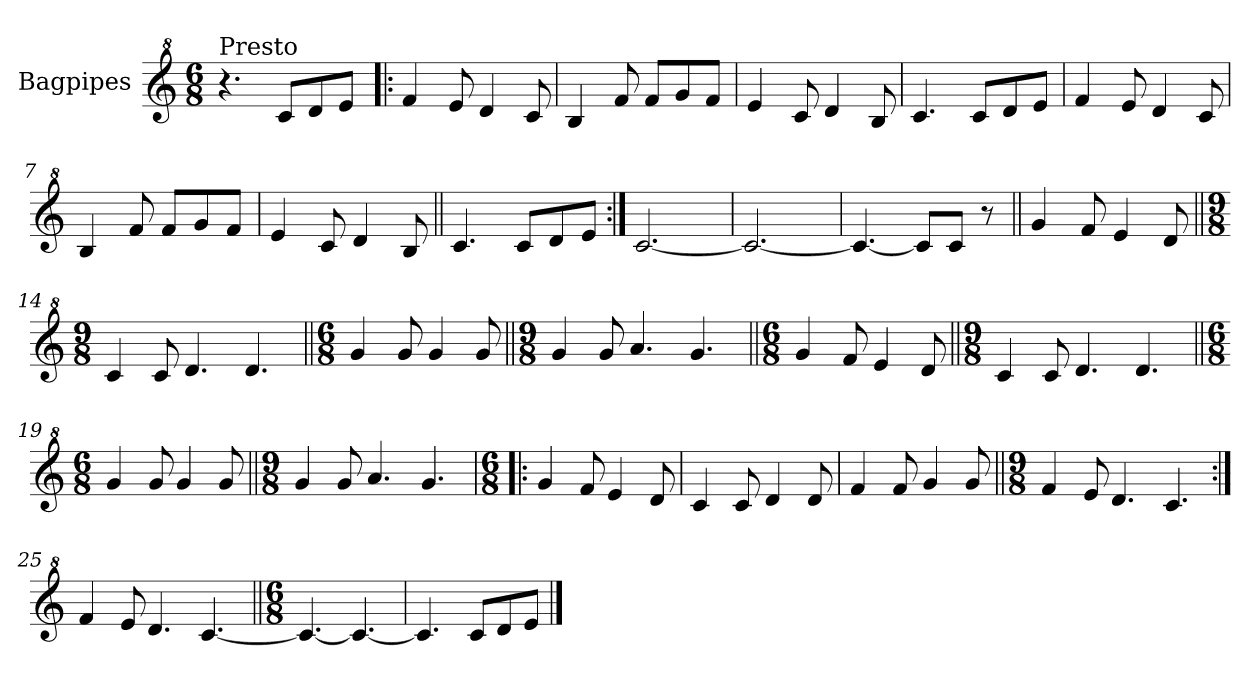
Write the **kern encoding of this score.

**kern
*part1
*staff1
*I"Bagpipes
*I'Bag
*clefG^2
*k[]
*C:
*M6/8
=1
!LO:TX:a:t=Presto
4.r
8cc/L
8dd/
8ee/J
=2!|:
4ff/
8ee/
4dd/
8cc/
=3
4b/
8ff/
8ff/L
8gg/
8ff/J
=4
4ee/
8cc/
4dd/
8b/
=5
4.cc/
8cc/L
8dd/
8ee/J
=6
4ff/
8ee/
4dd/
8cc/
=7
4b/
8ff/
8ff/L
8gg/
8ff/J
=8
4ee/
8cc/
4dd/
8b/
!!LO:LB:g=z
=9||
4.cc/
8cc/L
8dd/
8ee/J
=10:|!
[2.cc/
=11
2.cc/_
=12
4.cc/_
8cc/L]
8cc/J
8r
=13||
4gg/
8ff/
4ee/
8dd/
=14||
*M9/8
4cc/
8cc/
4.dd/
4.dd/
=15||
*M6/8
4gg/
8gg/
4gg/
8gg/
=16||
*M9/8
4gg/
8gg/
4.aa/
4.gg/
!!LO:LB:g=z
=17||
*M6/8
4gg/
8ff/
4ee/
8dd/
=18||
*M9/8
4cc/
8cc/
4.dd/
4.dd/
=19||
*M6/8
4gg/
8gg/
4gg/
8gg/
=20||
*M9/8
4gg/
8gg/
4.aa/
4.gg/
=21!|:
*M6/8
4gg/
8ff/
4ee/
8dd/
=22
4cc/
8cc/
4dd/
8dd/
!!LO:LB:g=z
=23
4ff/
8ff/
4gg/
8gg/
=24||
*M9/8
4ff/
8ee/
4.dd/
4.cc/
=25:|!
4ff/
8ee/
4.dd/
[4.cc/
=26||
*M6/8
4.cc/_
4.cc/_
=27
4.cc/]
8cc/L
8dd/
8ee/J
==
*-
